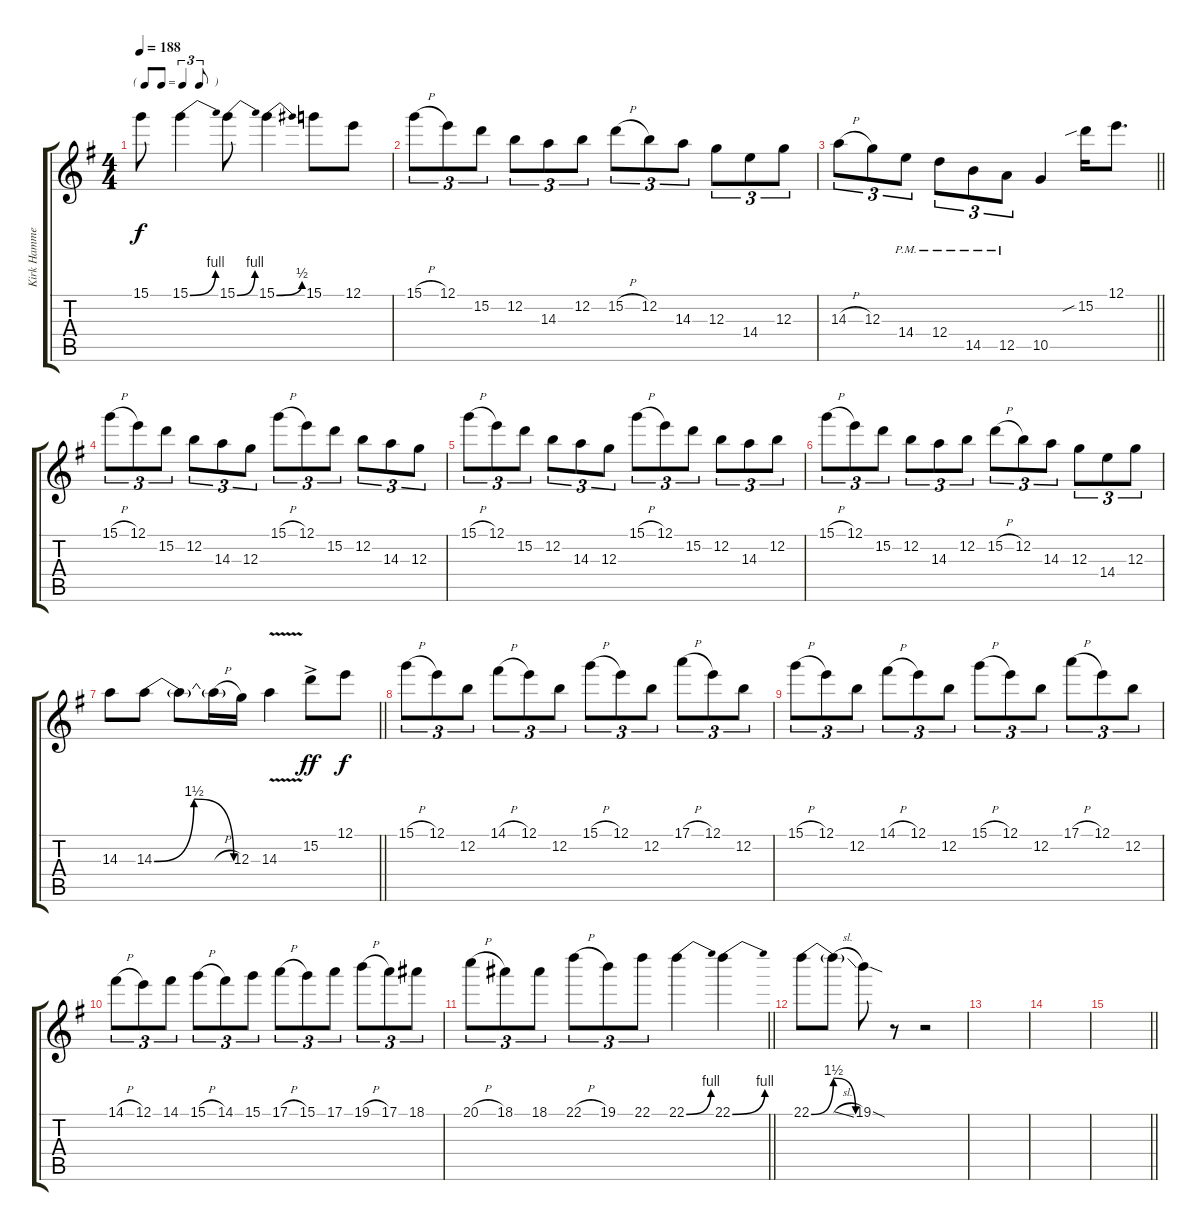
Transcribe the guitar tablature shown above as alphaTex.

\track ("Kirk Hammett (Solo)" "Kirk Hamme") {instrument distortionguitar}
\staff {score tabs}
\tuning (E4 B3 G3 D3 A2 E2) {hide}
\ts (4 4)
\tf triplet8th
\tempo 188
\clef g2
\ks g
15.1{t}.8{dy f} 15.1{be (bend 0 0 60 4)}.4 15.1{be (bend 0 0 60 4)}.8 15.1{be (bend 0 0 60 2)}.4 15.1.8 12.1.8 |
15.1{h}.8{tu (3 2)} 12.1.8{tu (3 2)} 15.2.8{tu (3 2)} 12.2.8{tu (3 2)} 14.3.8{tu (3 2)} 12.2.8{tu (3 2)} 15.2{h}.8{tu (3 2)} 12.2.8{tu (3 2)} 14.3.8{tu (3 2)} 12.3.8{tu (3 2)} 14.4.8{tu (3 2)} 12.3.8{tu (3 2)} |
\barLineRight lightlight
14.3{h}.8{tu (3 2)} 12.3.8{tu (3 2)} 14.4{pm}.8{tu (3 2)} 12.4{pm}.8{tu (3 2)} 14.5{pm}.8{tu (3 2)} 12.5{pm}.8{tu (3 2)} 10.5.4 15.2{sib}.16 12.1.8{d} |
15.1{h}.8{tu (3 2)} 12.1.8{tu (3 2)} 15.2.8{tu (3 2)} 12.2.8{tu (3 2)} 14.3.8{tu (3 2)} 12.3.8{tu (3 2)} 15.1{h}.8{tu (3 2)} 12.1.8{tu (3 2)} 15.2.8{tu (3 2)} 12.2.8{tu (3 2)} 14.3.8{tu (3 2)} 12.3.8{tu (3 2)} |
15.1{h}.8{tu (3 2)} 12.1.8{tu (3 2)} 15.2.8{tu (3 2)} 12.2.8{tu (3 2)} 14.3.8{tu (3 2)} 12.3.8{tu (3 2)} 15.1{h}.8{tu (3 2)} 12.1.8{tu (3 2)} 15.2.8{tu (3 2)} 12.2.8{tu (3 2)} 14.3.8{tu (3 2)} 12.2.8{tu (3 2)} |
15.1{h}.8{tu (3 2)} 12.1.8{tu (3 2)} 15.2.8{tu (3 2)} 12.2.8{tu (3 2)} 14.3.8{tu (3 2)} 12.2.8{tu (3 2)} 15.2{h}.8{tu (3 2)} 12.2.8{tu (3 2)} 14.3.8{tu (3 2)} 12.3.8{tu (3 2)} 14.4.8{tu (3 2)} 12.3.8{tu (3 2)} |
\barLineRight lightlight
14.3.8 14.3{be (bendrelease 0 0 30 6 30 6 60 0)}.8 14.3{t}.8 14.3{h t}.16 12.3.16 14.3{v}.4 15.2{ac}.8{dy ff} 12.1.8{dy f} |
15.1{h}.8{tu (3 2)} 12.1.8{tu (3 2)} 12.2.8{tu (3 2)} 14.1{h}.8{tu (3 2)} 12.1.8{tu (3 2)} 12.2.8{tu (3 2)} 15.1{h}.8{tu (3 2)} 12.1.8{tu (3 2)} 12.2.8{tu (3 2)} 17.1{h}.8{tu (3 2)} 12.1.8{tu (3 2)} 12.2.8{tu (3 2)} |
15.1{h}.8{tu (3 2)} 12.1.8{tu (3 2)} 12.2.8{tu (3 2)} 14.1{h}.8{tu (3 2)} 12.1.8{tu (3 2)} 12.2.8{tu (3 2)} 15.1{h}.8{tu (3 2)} 12.1.8{tu (3 2)} 12.2.8{tu (3 2)} 17.1{h}.8{tu (3 2)} 12.1.8{tu (3 2)} 12.2.8{tu (3 2)} |
14.1{h}.8{tu (3 2)} 12.1.8{tu (3 2)} 14.1.8{tu (3 2)} 15.1{h}.8{tu (3 2)} 14.1.8{tu (3 2)} 15.1.8{tu (3 2)} 17.1{h}.8{tu (3 2)} 15.1.8{tu (3 2)} 17.1.8{tu (3 2)} 19.1{h}.8{tu (3 2)} 17.1.8{tu (3 2)} 18.1.8{tu (3 2)} |
\barLineRight lightlight
20.1{h}.8{tu (3 2)} 18.1.8{tu (3 2)} 18.1.8{tu (3 2)} 22.1{h}.8{tu (3 2)} 19.1.8{tu (3 2)} 22.1.8{tu (3 2)} 22.1{be (bend 0 0 60 4)}.4 22.1{be (bend 0 0 60 4)}.4 |
22.1{be (bendrelease 0 0 30 6 30 6 60 0)}.8 22.1{sl t}.8 19.1{sod}.8 r.8 r.2{volume 0} |
|
|
\barLineRight lightlight
